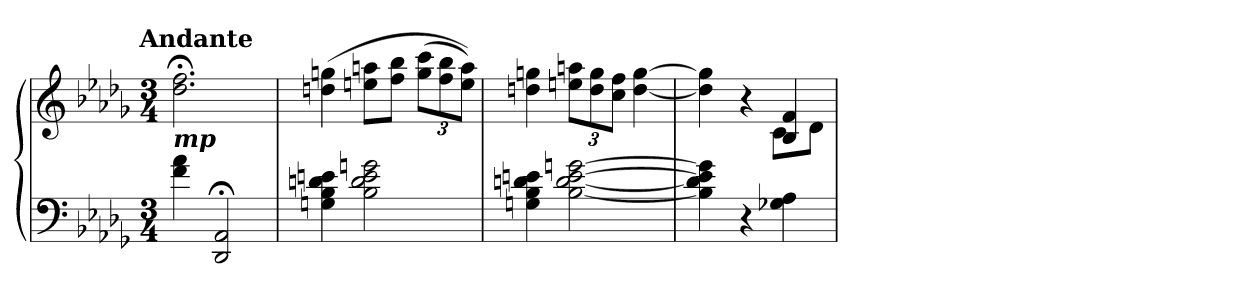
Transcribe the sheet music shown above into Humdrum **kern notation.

**kern	**kern
*part1	*part1
*staff2	*staff1
*clefF4	*clefG2
*k[b-e-a-d-g-]	*k[b-e-a-d-g-]
!!LO:TX:omd:t=Andante
*M3/4	*M3/4
*MM120	*MM120
=1	=1
!	!LO:TX:b:Bi:t=mp
4f\ 4a-\	2.dd-;<\ 2.ff;<\
2DD-;/ 2AA-;/	.
=2	=2
4Gn\ 4B-\ 4dn\ 4en\	(>4ddn\ 4ggn\
2B-\ 2d\ 2e\ 2gn\	8een\ 8aan\L
.	8ff\ 8bb-\J
*	*Xbrackettup
.	(<12gg\ 12ccc\L
.	12ff\ 12bb-\
.	12ee\ 12aa\J))
=3	=3
4Gn\ 4B-\ 4dn\ 4en\	4ddn\ 4ggn\
[2B-\ [2d\ [2e\ [2gn\	12een\ 12aan\L
.	12dd\ 12gg\
.	12cc\ 12ff\J
.	[4dd\ [4gg\
=4	=4
*	*^
4B-]\ 4d]\ 4e]\ 4g]\	4dd]\ 4gg]\	4ryy
4r	4r	4ryy
4G-X\ 4A-\	4B-/ 4f/	8c\L
.	.	8d-\J
*	*v	*v
=	=
*-	*-
